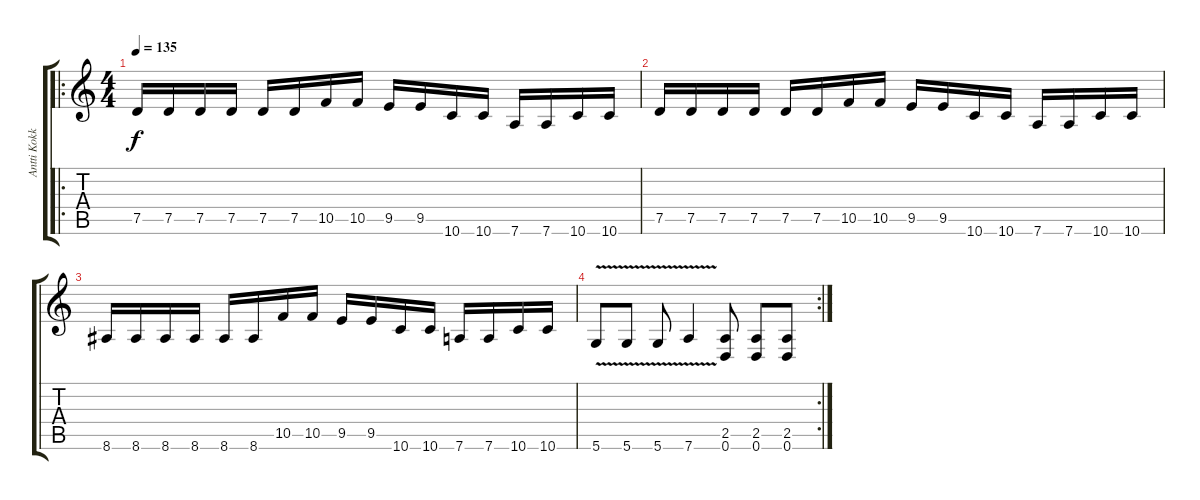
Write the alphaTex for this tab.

\track ("Antti Kokko " "Antti Kokk") {instrument overdrivenguitar}
\staff {score tabs}
\tuning (D4 A3 F3 C3 G2 D2) {hide}
\ro
\ts (4 4)
\tempo 135
\clef g2
\ks c
7.5.16{dy f} 7.5.16 7.5.16 7.5.16 7.5.16 7.5.16 10.5.16 10.5.16 9.5.16 9.5.16 10.6.16 10.6.16 7.6.16 7.6.16 10.6.16 10.6.16 |
7.5.16 7.5.16 7.5.16 7.5.16 7.5.16 7.5.16 10.5.16 10.5.16 9.5.16 9.5.16 10.6.16 10.6.16 7.6.16 7.6.16 10.6.16 10.6.16 |
8.6.16 8.6.16 8.6.16 8.6.16 8.6.16 8.6.16 10.5.16 10.5.16 9.5.16 9.5.16 10.6.16 10.6.16 7.6.16 7.6.16 10.6.16 10.6.16 |
\rc 2
5.6{v}.8 5.6{v}.8 5.6{v}.8 7.6{v}.4 (2.5 0.6).8 (2.5 0.6).8 (2.5 0.6).8
